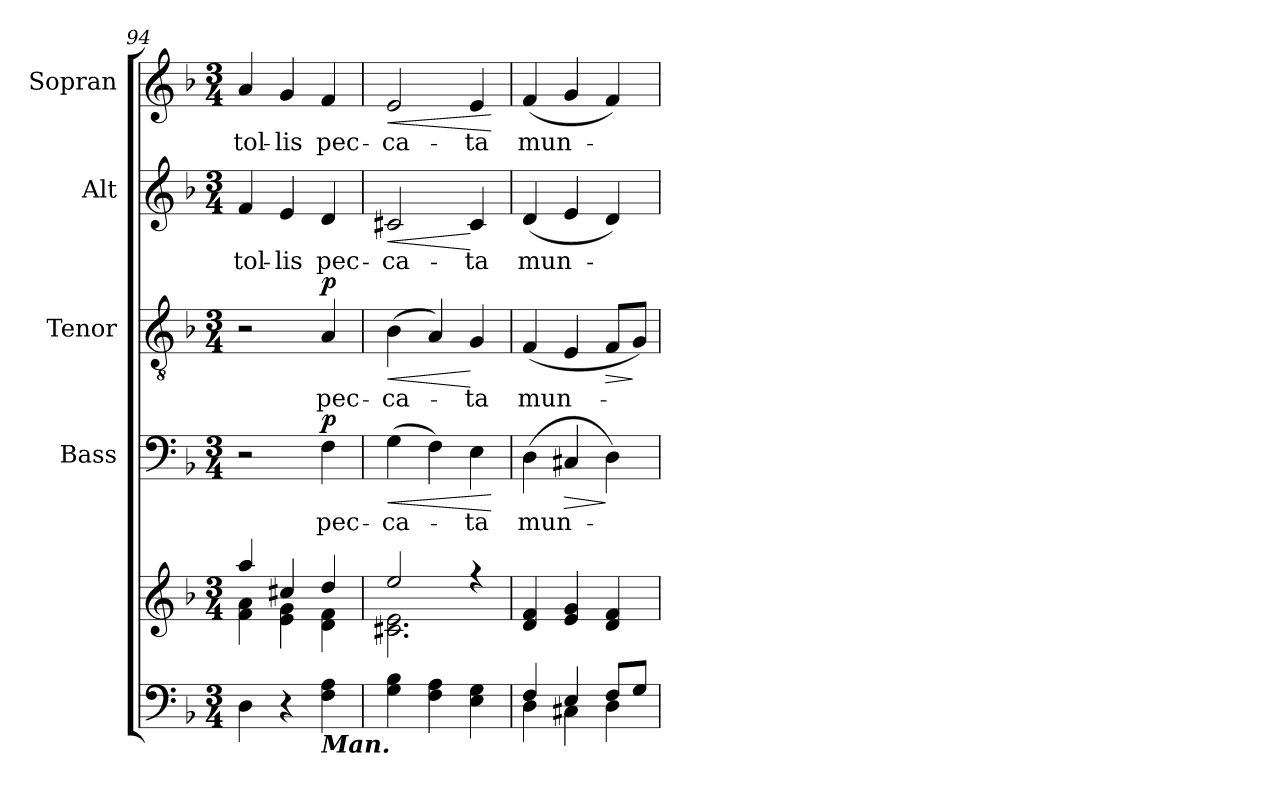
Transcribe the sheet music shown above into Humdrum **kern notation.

**kern	**kern	**kern	**text	**dynam	**kern	**text	**dynam	**kern	**text	**dynam	**kern	**text	**dynam
*part5	*part5	*part4	*part4	*part4	*part3	*part3	*part3	*part2	*part2	*part2	*part1	*part1	*part1
*staff6	*staff5	*staff4	*staff4	*staff4	*staff3	*staff3	*staff3	*staff2	*staff2	*staff2	*staff1	*staff1	*staff1
*	*	*I"Bass	*	*	*I"Tenor	*	*	*I"Alt	*	*	*I"Sopran	*	*
*	*	*I'B.	*	*	*I'T.	*	*	*I'A.	*	*	*I'S.	*	*
*clefF4	*clefG2	*clefF4	*	*	*clefGv2	*	*	*clefG2	*	*	*clefG2	*	*
*k[b-]	*k[b-]	*k[b-]	*	*	*k[b-]	*	*	*k[b-]	*	*	*k[b-]	*	*
*F:	*F:	*F:	*	*	*F:	*	*	*F:	*	*	*F:	*	*
*M3/4	*M3/4	*M3/4	*	*	*M3/4	*	*	*M3/4	*	*	*M3/4	*	*
=94	=94	=94	=94	=94	=94	=94	=94	=94	=94	=94	=94	=94	=94
*	*^	*	*	*	*	*	*	*	*	*	*	*	*
!	!	!	!	!	!	!	!	!	!	!LO:LY:b	!	!	!LO:LY:b	!
4D\	4aa/	4f\ 4a\	2r	.	.	2r	.	.	4f/	tol-	.	4a/	tol-	.
!	!	!	!	!	!	!	!	!	!	!LO:LY:b	!	!	!LO:LY:b	!
4r	4cc#X/	4e\ 4g\	.	.	.	.	.	.	4e/	-lis	.	4g/	-lis	.
!LO:TX:b:Bi:t=Man.	!	!	!	!	!	!	!	!	!	!	!	!	!	!
!	!	!	!	!LO:LY:b	!LO:DY:a	!	!LO:LY:b	!LO:DY:a	!	!LO:LY:b	!	!	!LO:LY:b	!
4F\ 4A\	4dd/	4d\ 4f\	4F\	pec-	p	4A/	pec-	p	4d/	pec-	.	4f/	pec-	.
!!LO:PB:g=z
=95	=95	=95	=95	=95	=95	=95	=95	=95	=95	=95	=95	=95	=95	=95
!	!	!	!	!LO:LY:b	!LO:HP:b	!	!LO:LY:b	!LO:HP:b	!	!LO:LY:b	!LO:HP:b	!	!LO:LY:b	!LO:HP:b
4G\ 4B-\	2ee/	2.c#X\ 2.e\	(>4G\	-ca-	<	(>4B-\	-ca-	<	2c#X/	-ca-	<	2e/	-ca-	<
4F\ 4A\	.	.	4F\)	.	.	4A/)	.	.	.	.	.	.	.	.
!	!	!	!	!LO:LY:b	!	!	!LO:LY:b	!	!	!LO:LY:b	!	!	!LO:LY:b	!
4E\ 4G\	4ree	.	4E\	-ta	.	4G/	-ta	[	4c#/	-ta	[	4e/	-ta	.
*	*v	*v	*	*	*	*	*	*	*	*	*	*	*	*
.	.	.	.	[	.	.	.	.	.	.	.	.	[
=96	=96	=96	=96	=96	=96	=96	=96	=96	=96	=96	=96	=96	=96
*^	*	*	*	*	*	*	*	*	*	*	*	*	*
!	!	!	!	!LO:LY:b	!	!	!LO:LY:b	!	!	!LO:LY:b	!	!	!LO:LY:b	!
4F/	4D\	4d/ 4f/	(>4D\	mun-	.	(<4F/	mun-	.	(<4d/	mun-	.	(<4f/	mun-	.
!	!	!	!	!	!LO:HP:b	!	!	!	!	!	!	!	!	!
4E/	4C#X\	4e/ 4g/	4C#X/	.	>	4E/	.	.	4e/	.	.	4g/	.	.
!	!	!	!	!	!	!	!	!LO:HP:b	!	!	!	!	!	!
8F/L	4D\	4d/ 4f/	4D\)	.	]	8F/L	.	>	4d/)	.	.	4f/)	.	.
8G/J	.	.	.	.	.	8G/J)	.	]	.	.	.	.	.	.
*v	*v	*	*	*	*	*	*	*	*	*	*	*	*	*
=	=	=	=	=	=	=	=	=	=	=	=	=	=
*-	*-	*-	*-	*-	*-	*-	*-	*-	*-	*-	*-	*-	*-
